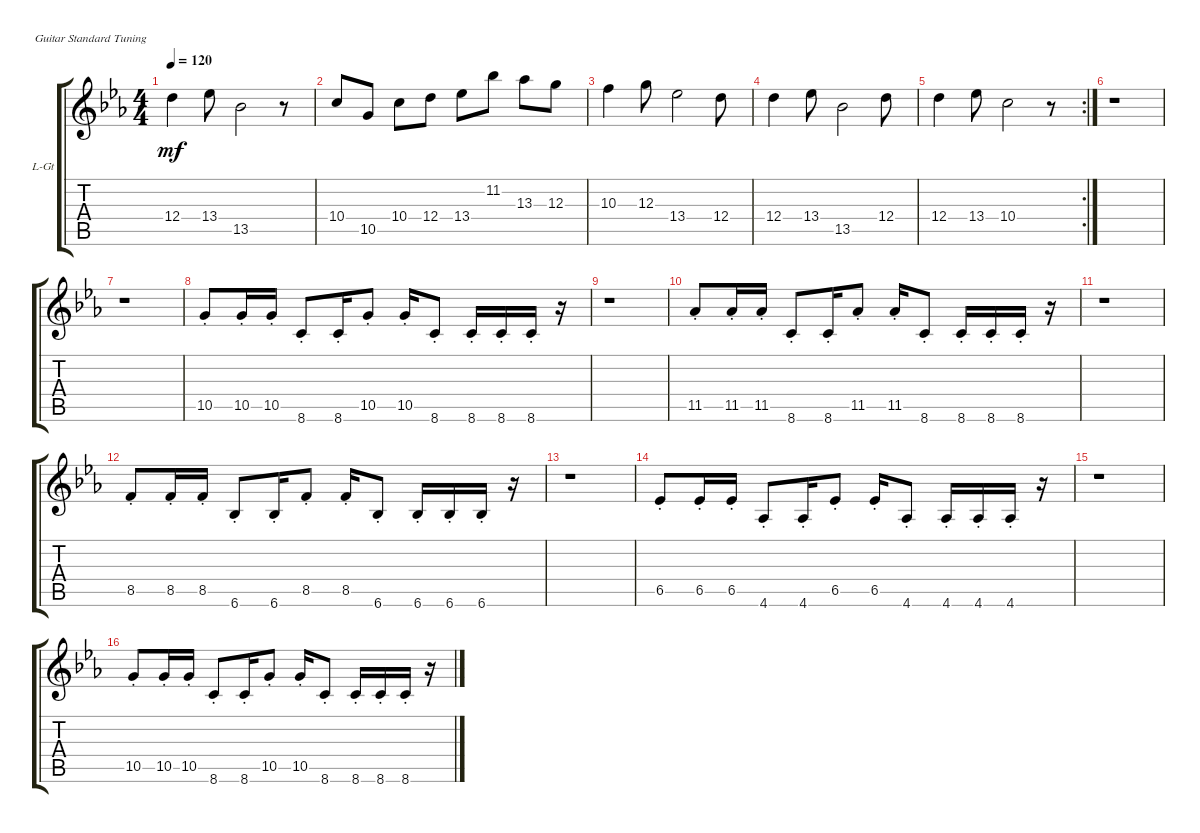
\defaultSystemsLayout 4
\bracketExtendMode groupsimilarinstruments
\firstSystemTrackNameOrientation horizontal
\otherSystemsTrackNameOrientation horizontal
\track ("Lead Guitar" "L-Gt") {instrument acousticguitarsteel}
\staff {score tabs}
\tuning (E4 B3 G3 D3 A2 E2)
\ts (4 4)
\tempo 120
\clef g2
\ks cminor
12.4.4{dy mf} 13.4.8 13.5.2 r.8 |
10.4.8 10.5.8 10.4.8 12.4.8 13.4.8 11.2.8 13.3.8 12.3.8 |
10.3.4 12.3.8 13.4.2 12.4.8 |
12.4.4 13.4.8 13.5.2 12.4.8 |
\rc 2
12.4.4 13.4.8 10.4.2 r.8 |
r.1 |
r.1 |
10.5{st}.8 10.5{st}.16 10.5{st}.16 8.6{st}.8 8.6{st}.16 10.5{st}.8 10.5{st}.16 8.6{st}.8 8.6{st}.16 8.6{st}.16 8.6{st}.16 r.16 |
r.1 |
11.5{st}.8 11.5{st}.16 11.5{st}.16 8.6{st}.8 8.6{st}.16 11.5{st}.8 11.5{st}.16 8.6{st}.8 8.6{st}.16 8.6{st}.16 8.6{st}.16 r.16 |
r.1 |
8.5{st}.8 8.5{st}.16 8.5{st}.16 6.6{st}.8 6.6{st}.16 8.5{st}.8 8.5{st}.16 6.6{st}.8 6.6{st}.16 6.6{st}.16 6.6{st}.16 r.16 |
r.1 |
6.5{st}.8 6.5{st}.16 6.5{st}.16 4.6{st}.8 4.6{st}.16 6.5{st}.8 6.5{st}.16 4.6{st}.8 4.6{st}.16 4.6{st}.16 4.6{st}.16 r.16 |
r.1 |
10.5{st}.8 10.5{st}.16 10.5{st}.16 8.6{st}.8 8.6{st}.16 10.5{st}.8 10.5{st}.16 8.6{st}.8 8.6{st}.16 8.6{st}.16 8.6{st}.16 r.16
